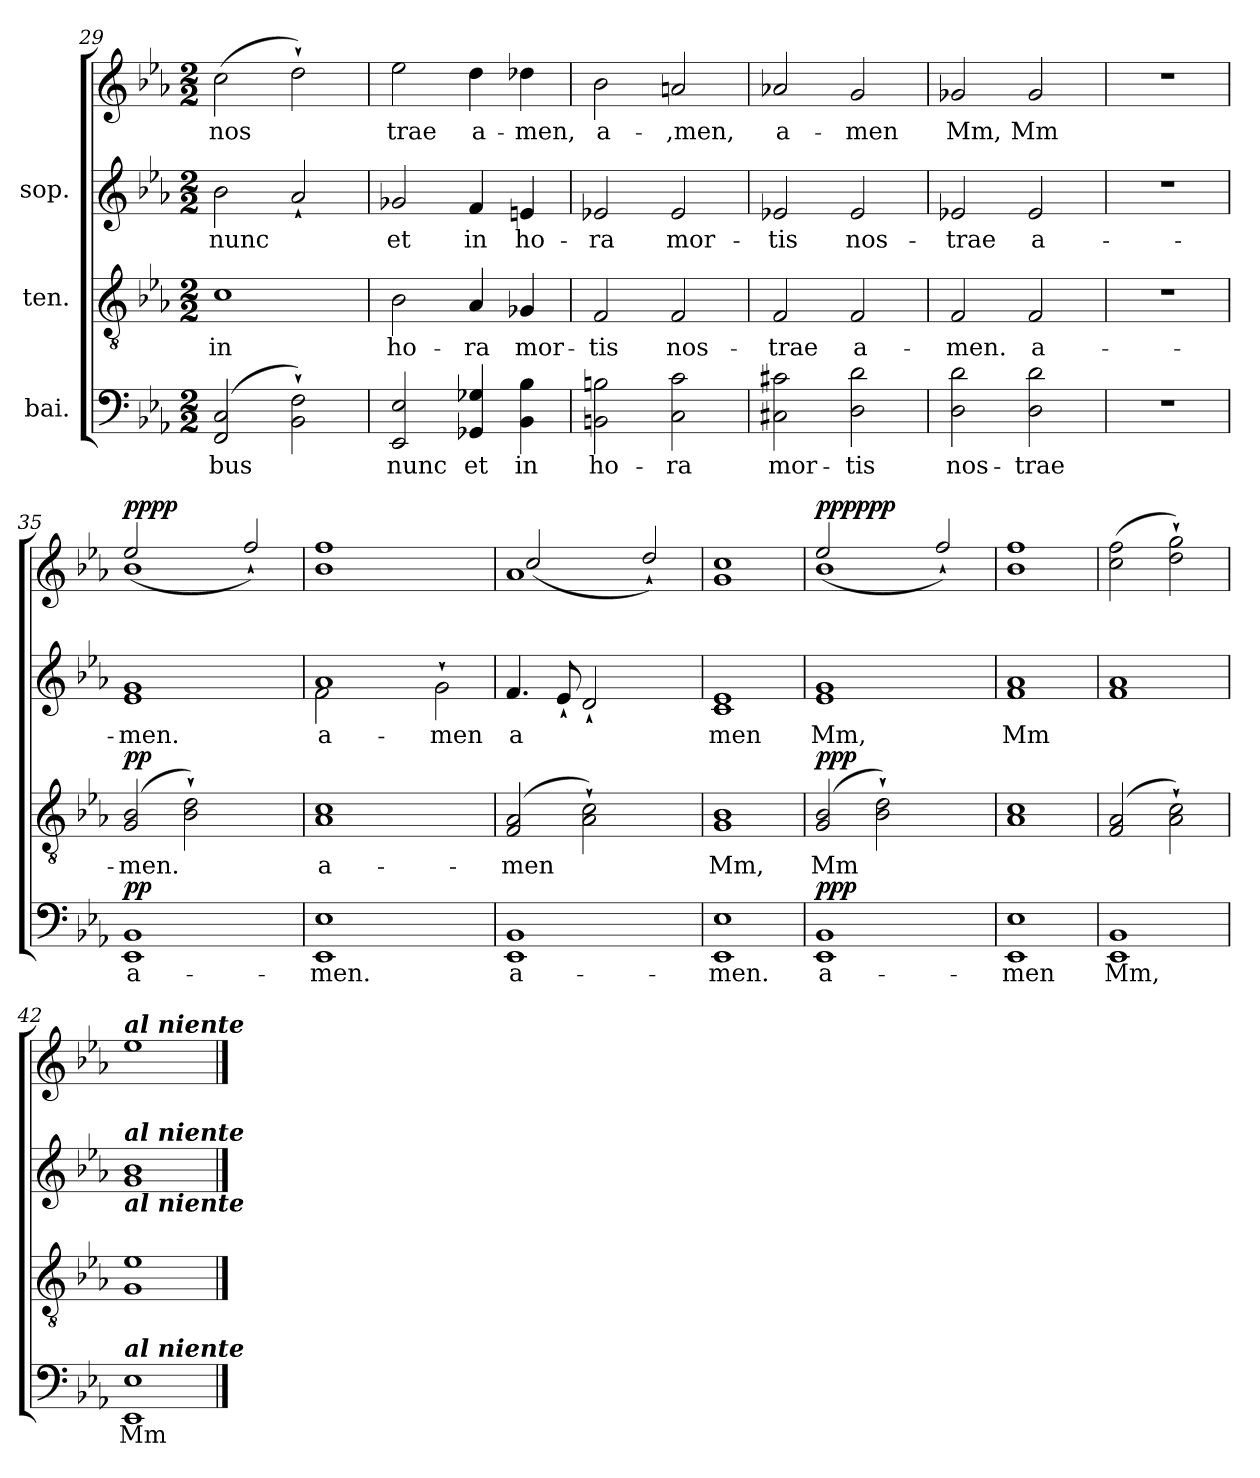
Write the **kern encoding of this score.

**kern	**text	**dynam	**kern	**text	**dynam	**kern	**text	**kern	**text	**dynam
*part3	*part3	*part3	*part2	*part2	*part2	*part1	*part1	*part1	*part1	*part1
*staff4	*staff4	*staff4	*staff3	*staff3	*staff3	*staff2	*staff2	*staff1	*staff1	*staff1/2
*I"bai.	*	*	*I"ten.	*	*	*I"sop.	*	*	*	*
*clefF4	*	*	*clefGv2	*	*	*clefG2	*	*clefG2	*	*
*k[b-e-a-]	*	*	*k[b-e-a-]	*	*	*k[b-e-a-]	*	*k[b-e-a-]	*	*
*E-:	*	*	*E-:	*	*	*E-:	*	*E-:	*	*
*M2/2	*	*	*M2/2	*	*	*M2/2	*	*M2/2	*	*
=29	=29	=29	=29	=29	=29	=29	=29	=29	=29	=29
!	!LO:LY:b	!	!	!LO:LY:b	!	!	!LO:LY:b	!	!LO:LY:b	!
(>2C/ 2FF/	-bus	.	1c	in	.	2b-\	-nunc	(>2cc\	nos-	.
!	!LO:LY:b	!	!	!	!	!	!LO:LY:b	!	!LO:LY:b	!
2F\`> 2BB-\`>)	.	.	.	.	.	2a-`</	.	2dd`>\)	--	.
=30	=30	=30	=30	=30	=30	=30	=30	=30	=30	=30
!	!LO:LY:b	!	!	!LO:LY:b	!	!	!LO:LY:b	!	!LO:LY:b	!
2E-/ 2EE-/	nunc	.	2B-\	ho-	.	2g-X/	et	2ee-\	trae	.
!	!LO:LY:b	!	!	!LO:LY:b	!	!	!LO:LY:b	!	!LO:LY:b	!
4G-X/ 4GG-X/	et	.	4A-/	-ra	.	4f/	in	4dd\	a-	.
!	!LO:LY:b	!	!	!LO:LY:b	!	!	!LO:LY:b	!	!LO:LY:b	!
4B-\ 4BB-\	in	.	4G-X/	mor-	.	4en/	ho-	4dd-X\	-men,	.
=31	=31	=31	=31	=31	=31	=31	=31	=31	=31	=31
!	!LO:LY:b	!	!	!LO:LY:b	!	!	!LO:LY:b	!	!LO:LY:b	!
2Bn\ 2BBn\	ho-	.	2F/	-tis	.	2e-X/	ra	2b-\	-a-	.
!	!LO:LY:b	!	!	!LO:LY:b	!	!	!LO:LY:b	!	!LO:LY:b	!
2c\ 2C\	-ra	.	2F/	nos-	.	2e-/	mor-	2an/	-,men,	.
=32	=32	=32	=32	=32	=32	=32	=32	=32	=32	=32
!	!LO:LY:b	!	!	!LO:LY:b	!	!	!LO:LY:b	!	!LO:LY:b	!
2c#X\ 2C#X\	mor-	.	2F/	-trae	.	2e-X/	tis	2a-X/	-a-	.
!	!LO:LY:b	!	!	!LO:LY:b	!	!	!LO:LY:b	!	!LO:LY:b	!
2d\ 2D\	-tis	.	2F/	a-	.	2e-/	nos-	2g/	-men	.
=33	=33	=33	=33	=33	=33	=33	=33	=33	=33	=33
!	!LO:LY:b	!	!	!LO:LY:b	!	!	!LO:LY:b	!	!LO:LY:b	!
2d\ 2D\	nos-	.	2F/	-men.	.	2e-X/	trae	2g-X/	-Mm,	.
!	!LO:LY:b	!	!	!LO:LY:b	!	!	!LO:LY:b	!	!LO:LY:b	!
2d\ 2D\	-trae	.	2F/	a-	.	2e-/	a-	2g-/	Mm	.
=34	=34	=34	=34	=34	=34	=34	=34	=34	=34	=34
1r	.	.	1r	.	.	1r	.	1r	.	.
!!LO:LB:g=z
=35	=35	=35	=35	=35	=35	=35	=35	=35	=35	=35
!	!	!	!	!	!	!	!	!LO:TX:a:Bi:t=solo	!	!
!	!LO:LY:b	!LO:DY:b	!	!LO:LY:b	!LO:DY:b	!	!LO:LY:b	!	!	!LO:DY:b=2
*	*	*	*	*	*	*	*	*^	*	*
!	!	!	!	!	!	!	!	!	!	!	!LO:DY:n=1:b
1BB- 1EE-	a-	pp	(>2B-/ 2G/	-men.	pp	1g 1e-	-men.	1b-	(>2ee-/	.	pp pp
!	!	!	!	!LO:LY:b	!	!	!	!	!	!	!
.	.	.	2d\`> 2B-\`>)	.	.	.	.	.	1ryy	.	.
2ryy	.	.	2ryy	.	.	2ryy	.	2ff`</)	.	.	.
*	*	*	*	*	*	*	*	*v	*v	*	*
=36	=36	=36	=36	=36	=36	=36	=36	=36	=36	=36
!	!LO:LY:b	!	!	!LO:LY:b	!	!	!LO:LY:b	!	!	!
*	*	*	*	*	*	*^	*	*	*	*
1E- 1EE-	-men.	.	1c 1A-	a-	.	1a-	2f\	a-	1ff 1b-	.	.
.	.	.	.	.	.	.	1ryy	.	.	.	.
!	!	!	!	!	!	!	!	!LO:LY:b	!	!	!
2ryy	.	.	2ryy	.	.	2g`>\	.	-men	2ryy	.	.
*	*	*	*	*	*	*v	*v	*	*	*	*
=37	=37	=37	=37	=37	=37	=37	=37	=37	=37	=37
!	!LO:LY:b	!	!	!LO:LY:b	!	!	!LO:LY:b	!	!	!
*	*	*	*	*	*	*	*	*^	*	*
1BB- 1EE-	a-	.	(>2A-/ 2F/	-men	.	4.f/	a-	1a-	(>2cc/	.	.
!	!	!	!	!	!	!	!LO:LY:b	!	!	!	!
.	.	.	.	.	.	8e-`</	--	.	.	.	.
!	!	!	!	!LO:LY:b	!	!	!LO:LY:b	!	!	!	!
.	.	.	2c\`> 2A-\`>)	.	.	2d`</	--	.	1ryy	.	.
2ryy	.	.	2ryy	.	.	2ryy	.	2dd`</)	.	.	.
*	*	*	*	*	*	*	*	*v	*v	*	*
=38	=38	=38	=38	=38	=38	=38	=38	=38	=38	=38
!	!LO:LY:b	!	!	!LO:LY:b	!	!	!LO:LY:b	!	!	!
1E- 1EE-	-men.	.	1B- 1G	Mm,	.	1e- 1c	-men	1cc 1g	.	.
=39	=39	=39	=39	=39	=39	=39	=39	=39	=39	=39
!	!LO:LY:b	!LO:DY:b	!	!LO:LY:b	!LO:DY:b	!	!LO:LY:b	!	!	!LO:DY:b=2
*	*	*	*	*	*	*	*	*^	*	*
!	!	!	!	!	!	!	!	!	!	!	!LO:DY:n=1:b
1BB- 1EE-	a-	ppp	(>2B-/ 2G/	Mm	ppp	1g 1e-	Mm,	1b-	(>2ee-/	.	ppp ppp
!	!	!	!	!LO:LY:b	!	!	!	!	!	!	!
.	.	.	2d\`> 2B-\`>)	.	.	.	.	.	1ryy	.	.
2ryy	.	.	2ryy	.	.	2ryy	.	2ff`</)	.	.	.
*	*	*	*	*	*	*	*	*v	*v	*	*
=40	=40	=40	=40	=40	=40	=40	=40	=40	=40	=40
!	!LO:LY:b	!	!	!	!	!	!LO:LY:b	!	!	!
1E- 1EE-	-men	.	1c 1A-	.	.	1a- 1f	Mm	1ff 1b-	.	.
=41	=41	=41	=41	=41	=41	=41	=41	=41	=41	=41
!	!LO:LY:b	!	!	!	!	!	!	!	!	!
1BB- 1EE-	Mm,	.	(>2A-/ 2F/	.	.	1a- 1f	.	(>2ff\ 2cc\	.	.
.	.	.	2c\`> 2A-\`>)	.	.	.	.	2gg\`> 2dd\`>)	.	.
=42	=42	=42	=42	=42	=42	=42	=42	=42	=42	=42
!	!	!	!	!	!	!	!	!LO:TX:a:Bi:t=al niente	!	!
!	!	!	!	!	!	!LO:TX:a:Bi:t=al niente	!	!	!	!
!	!	!	!	!	!	!LO:TX:b:Bi:t=al niente	!	!	!	!
!LO:TX:a:Bi:t=al niente	!	!	!	!	!	!	!	!	!	!
!	!LO:LY:b	!	!	!	!	!	!	!	!	!
1E- 1EE-	Mm	.	1e- 1G	.	.	1b- 1g	.	1ee-	.	.
==	==	==	==	==	==	==	==	==	==	==
*-	*-	*-	*-	*-	*-	*-	*-	*-	*-	*-
